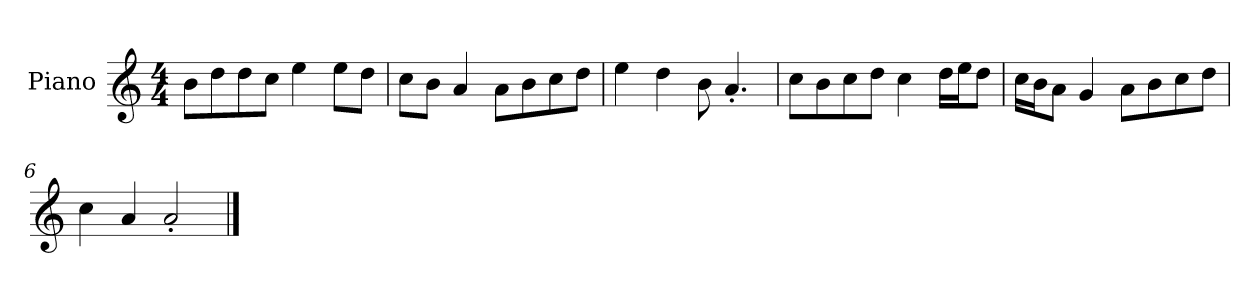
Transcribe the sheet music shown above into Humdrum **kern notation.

**kern
*part1
*staff1
*I"Piano
*I'P-no
*clefG2
*k[]
*M4/4
*MM90
=1
8b\L
8dd\
8dd\
8cc\J
4ee\
8ee\L
8dd\J
=2
8cc\L
8b\J
4a/
8a\L
8b\
8cc\
8dd\J
=3
4ee\
4dd\
8b\
4.a'/
=4
8cc\L
8b\
8cc\
8dd\J
4cc\
16dd\LL
16ee\J
8dd\J
=5
16cc\LL
16b\J
8a\J
4g/
8a\L
8b\
8cc\
8dd\J
=6
4cc\
4a/
2a'/
==
*-
